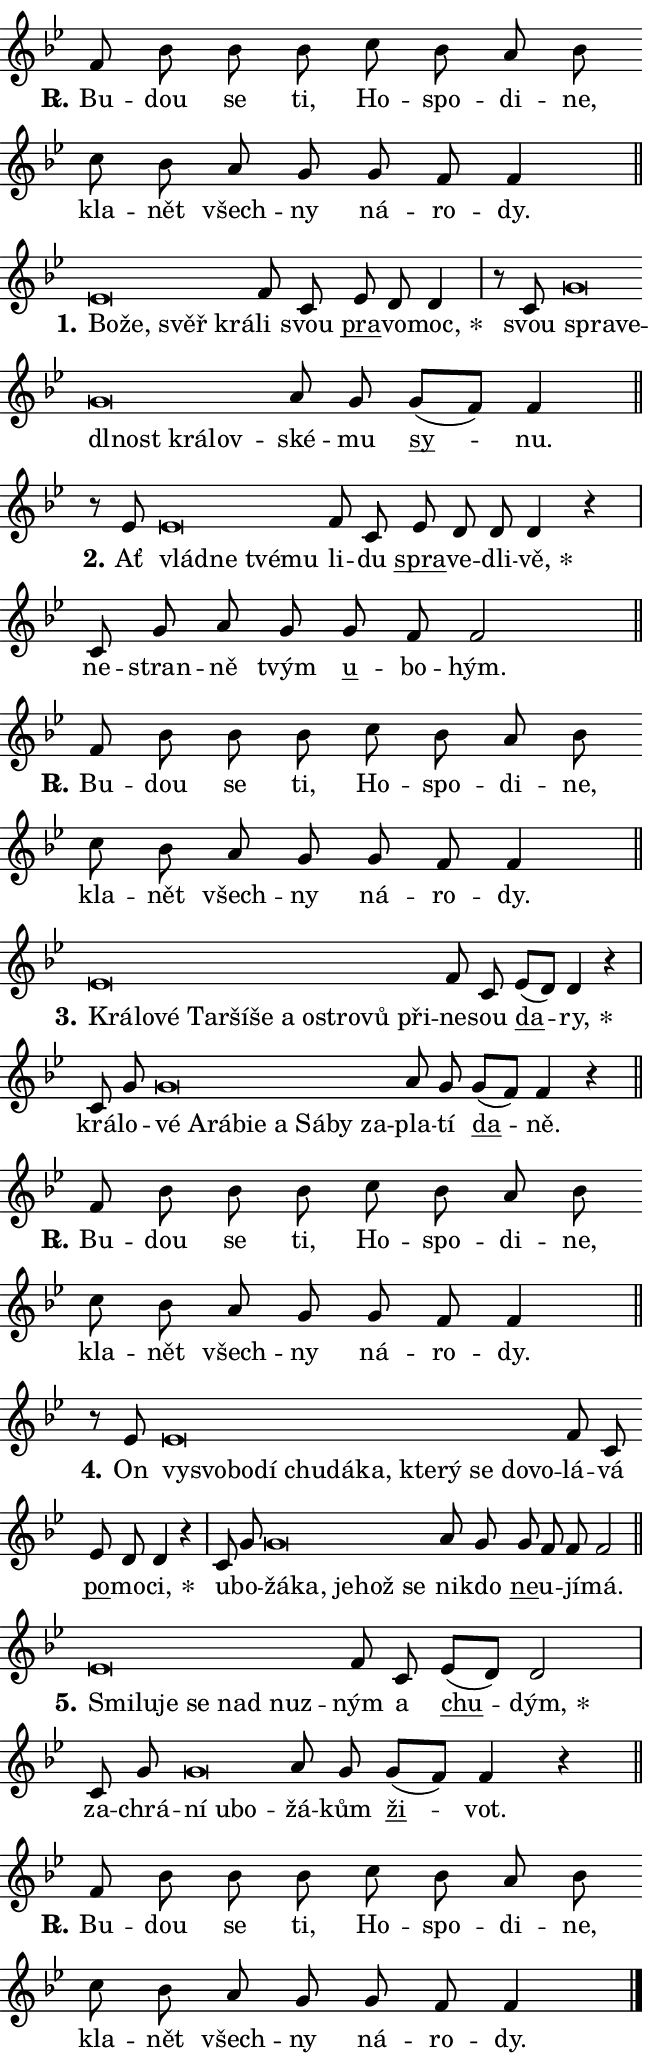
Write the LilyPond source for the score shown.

\version "2.24.0"
\header { tagline = "" }
\paper {
  indent = 0\cm
  top-margin = 0\cm
  right-margin = 0.13\cm % to fit lyric hyphens
  bottom-margin = 0\cm
  left-margin = 0\cm
  paper-width = 11\cm
  page-breaking = #ly:one-page-breaking
  system-system-spacing.basic-distance = #11
  score-system-spacing.basic-distance = #11
  ragged-last = ##f
}


%% Author: Thomas Morley
%% https://lists.gnu.org/archive/html/lilypond-user/2020-05/msg00002.html
#(define (line-position grob)
"Returns position of @var[grob} in current system:
   @code{'start}, if at first time-step
   @code{'end}, if at last time-step
   @code{'middle} otherwise
"
  (let* ((col (ly:item-get-column grob))
         (ln (ly:grob-object col 'left-neighbor))
         (rn (ly:grob-object col 'right-neighbor))
         (col-to-check-left (if (ly:grob? ln) ln col))
         (col-to-check-right (if (ly:grob? rn) rn col))
         (break-dir-left
           (and
             (ly:grob-property col-to-check-left 'non-musical #f)
             (ly:item-break-dir col-to-check-left)))
         (break-dir-right
           (and
             (ly:grob-property col-to-check-right 'non-musical #f)
             (ly:item-break-dir col-to-check-right))))
        (cond ((eqv? 1 break-dir-left) 'start)
              ((eqv? -1 break-dir-right) 'end)
              (else 'middle))))

#(define (tranparent-at-line-position vctor)
  (lambda (grob)
  "Relying on @code{line-position} select the relevant enry from @var{vctor}.
Used to determine transparency,"
    (case (line-position grob)
      ((end) (not (vector-ref vctor 0)))
      ((middle) (not (vector-ref vctor 1)))
      ((start) (not (vector-ref vctor 2))))))

noteHeadBreakVisibility =
#(define-music-function (break-visibility)(vector?)
"Makes @code{NoteHead}s transparent relying on @var{break-visibility}"
#{
  \override NoteHead.transparent =
    #(tranparent-at-line-position break-visibility)
#})

#(define delete-ledgers-for-transparent-note-heads
  (lambda (grob)
    "Reads whether a @code{NoteHead} is transparent.
If so this @code{NoteHead} is removed from @code{'note-heads} from
@var{grob}, which is supposed to be @code{LedgerLineSpanner}.
As a result ledgers are not printed for this @code{NoteHead}"
    (let* ((nhds-array (ly:grob-object grob 'note-heads))
           (nhds-list
             (if (ly:grob-array? nhds-array)
                 (ly:grob-array->list nhds-array)
                 '()))
           ;; Relies on the transparent-property being done before
           ;; Staff.LedgerLineSpanner.after-line-breaking is executed.
           ;; This is fragile ...
           (to-keep
             (remove
               (lambda (nhd)
                 (ly:grob-property nhd 'transparent #f))
               nhds-list)))
      ;; TODO find a better method to iterate over grob-arrays, similiar
      ;; to filter/remove etc for lists
      ;; For now rebuilt from scratch
      (set! (ly:grob-object grob 'note-heads)  '())
      (for-each
        (lambda (nhd)
          (ly:pointer-group-interface::add-grob grob 'note-heads nhd))
        to-keep))))

squashNotes = {
  \override NoteHead.X-extent = #'(-0.2 . 0.2)
  \override NoteHead.Y-extent = #'(-0.75 . 0)
  \override NoteHead.stencil =
    #(lambda (grob)
       (let ((pos (ly:grob-property grob 'staff-position)))
         (begin
           (if (< pos -7) (display "ERROR: Lower brevis then expected\n") (display ""))
           (if (<= pos -6) ly:text-interface::print ly:note-head::print))))
}
unSquashNotes = {
  \revert NoteHead.X-extent
  \revert NoteHead.Y-extent
  \revert NoteHead.stencil
}

hideNotes = \noteHeadBreakVisibility #begin-of-line-visible
unHideNotes = \noteHeadBreakVisibility #all-visible

% work-around for resetting accidentals
% https://lilypond.org/doc/v2.23/Documentation/notation/displaying-rhythms#unmetered-music
cadenzaMeasure = {
  \cadenzaOff
  \partial 1024 s1024
  \cadenzaOn
}

#(define-markup-command (accent layout props text) (markup?)
  "Underline accented syllable"
  (interpret-markup layout props
    #{\markup \override #'(offset . 4.3) \underline { #text }#}))

responsum = \markup \concat {
  "R" \hspace #-1.05 \path #0.1 #'((moveto 0 0.07) (lineto 0.9 0.8)) \hspace #0.05 "."
}

spaceSize = #0.6828661417322834 % exact space size for TeX Gyre Schola

\layout {
  \context {
    \Staff
    \remove "Time_signature_engraver"
    \override LedgerLineSpanner.after-line-breaking = #delete-ledgers-for-transparent-note-heads
  }
  \context {
    \Lyrics {
      \override LyricSpace.minimum-distance = \spaceSize
      \override LyricText.font-name = #"TeX Gyre Schola"
      \override LyricText.font-size = 1
      \override StanzaNumber.font-name = #"TeX Gyre Schola Bold"
      \override StanzaNumber.font-size = 1
    }
  }
  \context {
    \Score 
    \override NoteHead.text =
      #(lambda (grob) 
        (let ((pos (ly:grob-property grob 'staff-position)))
          #{\markup {
            \combine
              \halign #-0.55 \raise #(if (= pos -6) 0 0.5) \override #'(thickness . 2) \draw-line #'(3.2 . 0)
              \musicglyph "noteheads.sM1"
          }#}))
  }
}

% magnetic-lyrics.ily
%
%   written by
%     Jean Abou Samra <jean@abou-samra.fr>
%     Werner Lemberg <wl@gnu.org>
%
%   adapted by
%     Jiri Hon <jiri.hon@gmail.com>
%
% Version 2022-Apr-15

% https://www.mail-archive.com/lilypond-user@gnu.org/msg149350.html

#(define (Left_hyphen_pointer_engraver context)
   "Collect syllable-hyphen-syllable occurrences in lyrics and store
them in properties.  This engraver only looks to the left.  For
example, if the lyrics input is @code{foo -- bar}, it does the
following.

@itemize @bullet
@item
Set the @code{text} property of the @code{LyricHyphen} grob between
@q{foo} and @q{bar} to @code{foo}.

@item
Set the @code{left-hyphen} property of the @code{LyricText} grob with
text @q{foo} to the @code{LyricHyphen} grob between @q{foo} and
@q{bar}.
@end itemize

Use this auxiliary engraver in combination with the
@code{lyric-@/text::@/apply-@/magnetic-@/offset!} hook."
   (let ((hyphen #f)
         (text #f))
     (make-engraver
      (acknowledgers
       ((lyric-syllable-interface engraver grob source-engraver)
        (set! text grob)))
      (end-acknowledgers
       ((lyric-hyphen-interface engraver grob source-engraver)
        ;(when (not (grob::has-interface grob 'lyric-space-interface))
          (set! hyphen grob)));)
      ((stop-translation-timestep engraver)
       (when (and text hyphen)
         (ly:grob-set-object! text 'left-hyphen hyphen))
       (set! text #f)
       (set! hyphen #f)))))

#(define (lyric-text::apply-magnetic-offset! grob)
   "If the space between two syllables is less than the value in
property @code{LyricText@/.details@/.squash-threshold}, move the right
syllable to the left so that it gets concatenated with the left
syllable.

Use this function as a hook for
@code{LyricText@/.after-@/line-@/breaking} if the
@code{Left_@/hyphen_@/pointer_@/engraver} is active."
   (let ((hyphen (ly:grob-object grob 'left-hyphen #f)))
     (when hyphen
       (let ((left-text (ly:spanner-bound hyphen LEFT)))
         (when (grob::has-interface left-text 'lyric-syllable-interface)
           (let* ((common (ly:grob-common-refpoint grob left-text X))
                  (this-x-ext (ly:grob-extent grob common X))
                  (left-x-ext
                   (begin
                     ;; Trigger magnetism for left-text.
                     (ly:grob-property left-text 'after-line-breaking)
                     (ly:grob-extent left-text common X)))
                  ;; `delta` is the gap width between two syllables.
                  (delta (- (interval-start this-x-ext)
                            (interval-end left-x-ext)))
                  (details (ly:grob-property grob 'details))
                  (threshold (assoc-get 'squash-threshold details 0.2)))
             (when (< delta threshold)
               (let* (;; We have to manipulate the input text so that
                      ;; ligatures crossing syllable boundaries are not
                      ;; disabled.  For languages based on the Latin
                      ;; script this is essentially a beautification.
                      ;; However, for non-Western scripts it can be a
                      ;; necessity.
                      (lt (ly:grob-property left-text 'text))
                      (rt (ly:grob-property grob 'text))
                      (is-space (grob::has-interface hyphen 'lyric-space-interface))
                      (space (if is-space " " ""))
                      (extra-delta (if is-space spaceSize 0))
                      ;; Append new syllable.
                      (ltrt-space (if (and (string? lt) (string? rt))
                                (string-append lt space rt)
                                (make-concat-markup (list lt space rt))))
                      ;; Right-align `ltrt` to the right side.
                      (ltrt-space-markup (grob-interpret-markup
                               grob
                               (make-translate-markup
                                (cons (interval-length this-x-ext) 0)
                                (make-right-align-markup ltrt-space)))))
                 (begin
                   ;; Don't print `left-text`.
                   (ly:grob-set-property! left-text 'stencil #f)
                   ;; Set text and stencil (which holds all collected
                   ;; syllables so far) and shift it to the left.
                   (ly:grob-set-property! grob 'text ltrt-space)
                   (ly:grob-set-property! grob 'stencil ltrt-space-markup)
                   (ly:grob-translate-axis! grob (- (- delta extra-delta)) X))))))))))


#(define (lyric-hyphen::displace-bounds-first grob)
   ;; Make very sure this callback isn't triggered too early.
   (let ((left (ly:spanner-bound grob LEFT))
         (right (ly:spanner-bound grob RIGHT)))
     (ly:grob-property left 'after-line-breaking)
     (ly:grob-property right 'after-line-breaking)
     (ly:lyric-hyphen::print grob)))

squashThreshold = #0.4

\layout {
  \context {
    \Lyrics
    \consists #Left_hyphen_pointer_engraver
    \override LyricText.after-line-breaking =
      #lyric-text::apply-magnetic-offset!
    \override LyricHyphen.stencil = #lyric-hyphen::displace-bounds-first
    \override LyricText.details.squash-threshold = \squashThreshold
    \override LyricHyphen.minimum-distance = 0
    \override LyricHyphen.minimum-length = \squashThreshold
  }
}

squashText = \override LyricText.details.squash-threshold = 9999
unSquashText = \override LyricText.details.squash-threshold = \squashThreshold

leftText = \override LyricText.self-alignment-X = #LEFT
unLeftText = \revert LyricText.self-alignment-X

starOffset = #(lambda (grob) 
                (let ((x_offset (ly:self-alignment-interface::aligned-on-x-parent grob)))
                  (if (= x_offset 0) 0 (+ x_offset 1.2))))

star = #(define-music-function (syllable)(string?)
"Append star separator at the end of a syllable"
#{
  \once \override LyricText.X-offset = #starOffset
  \lyricmode { \markup {
    #syllable
    \override #'((font-name . "TeX Gyre Schola Bold")) \hspace #0.2 \lower #0.65 \larger "*"
  } }
#})

starAccent = #(define-music-function (syllable)(string?)
"Append star separator at the end of a syllable and make accent"
#{
  \once \override LyricText.X-offset = #starOffset
  \lyricmode { \markup {
    \accent #syllable
    \override #'((font-name . "TeX Gyre Schola Bold")) \hspace #0.2 \lower #0.65 \larger "*"
  } }
#})

breath = #(define-music-function (syllable)(string?)
"Append breathing indicator at the end of a syllable"
#{
  \lyricmode { \markup { #syllable "+" } }
#})

optionalBreath = #(define-music-function (syllable)(string?)
"Append optional breathing indicator at the end of a syllable"
#{
  \lyricmode { \markup { #syllable "(+)" } }
#})


\score {
    <<
        \new Voice = "melody" { \cadenzaOn \key bes \major \relative { f'8 bes bes bes \bar "" c bes a bes \bar "" c bes a g \bar "" g f f4 \cadenzaMeasure \bar "||" \break } }
        \new Lyrics \lyricsto "melody" { \lyricmode { \set stanza = \responsum
Bu -- dou se ti, Ho -- spo -- di -- ne, kla -- nět všech -- ny ná -- ro -- dy. } }
    >>
    \layout {}
}

\score {
    <<
        \new Voice = "melody" { \cadenzaOn \key bes \major \relative { \squashNotes es'\breve*1/16 \hideNotes \breve*1/16 \bar "" \breve*1/16 \breve*1/16 \bar "" \unHideNotes \unSquashNotes f8 c \bar "" es d d4 \cadenzaMeasure \bar "|" r8 c \squashNotes g'\breve*1/16 \hideNotes \breve*1/16 \bar "" \breve*1/16 \bar "" \breve*1/16 \bar "" \breve*1/16 \breve*1/16 \bar "" \unHideNotes \unSquashNotes a8 g \bar "" g[( f)] f4 \cadenzaMeasure \bar "||" \break } }
        \new Lyrics \lyricsto "melody" { \lyricmode { \set stanza = "1."
\leftText Bo -- \squashText že, svěř krá -- \unLeftText \unSquashText li svou \markup \accent pra -- vo -- \star moc, svou \leftText spra -- \squashText ve -- dl -- nost krá -- lov -- \unLeftText \unSquashText ské -- mu \markup \accent sy -- nu. } }
    >>
    \layout {}
}

\score {
    <<
        \new Voice = "melody" { \cadenzaOn \key bes \major \relative { r8 es' \squashNotes es\breve*1/16 \hideNotes \breve*1/16 \bar "" \breve*1/16 \breve*1/16 \bar "" \unHideNotes \unSquashNotes f8 c \bar "" es d d d4 r \cadenzaMeasure \bar "|" c8 g' a g \bar "" g f f2 \cadenzaMeasure \bar "||" \break } }
        \new Lyrics \lyricsto "melody" { \lyricmode { \set stanza = "2."
Ať \leftText vlád -- \squashText ne tvé -- mu \unLeftText \unSquashText li -- du \markup \accent spra -- ve -- dli -- \star vě, ne -- stran -- ně tvým \markup \accent u -- bo -- hým. } }
    >>
    \layout {}
}

\score {
    <<
        \new Voice = "melody" { \cadenzaOn \key bes \major \relative { f'8 bes bes bes \bar "" c bes a bes \bar "" c bes a g \bar "" g f f4 \cadenzaMeasure \bar "||" \break } }
        \new Lyrics \lyricsto "melody" { \lyricmode { \set stanza = \responsum
Bu -- dou se ti, Ho -- spo -- di -- ne, kla -- nět všech -- ny ná -- ro -- dy. } }
    >>
    \layout {}
}

\score {
    <<
        \new Voice = "melody" { \cadenzaOn \key bes \major \relative { \squashNotes es'\breve*1/16 \hideNotes \breve*1/16 \bar "" \breve*1/16 \bar "" \breve*1/16 \bar "" \breve*1/16 \bar "" \breve*1/16 \bar "" \breve*1/16 \bar "" \breve*1/16 \bar "" \breve*1/16 \bar "" \breve*1/16 \breve*1/16 \bar "" \unHideNotes \unSquashNotes f8 c \bar "" es[( d)] d4 r \cadenzaMeasure \bar "|" c8 g' \bar "" \squashNotes g\breve*1/16 \hideNotes \breve*1/16 \bar "" \breve*1/16 \bar "" \breve*1/16 \bar "" \breve*1/16 \bar "" \breve*1/16 \bar "" \breve*1/16 \bar "" \breve*1/16 \breve*1/16 \bar "" \unHideNotes \unSquashNotes a8 g \bar "" g[( f)] f4 r \cadenzaMeasure \bar "||" \break } }
        \new Lyrics \lyricsto "melody" { \lyricmode { \set stanza = "3."
\leftText Krá -- \squashText lo -- vé Tar -- ší -- še a o -- stro -- vů při -- \unLeftText \unSquashText ne -- sou \markup \accent da -- \star ry, krá -- lo -- \leftText vé \squashText A -- rá -- bi -- e a Sá -- by za -- \unLeftText \unSquashText pla -- tí \markup \accent da -- ně. } }
    >>
    \layout {}
}

\score {
    <<
        \new Voice = "melody" { \cadenzaOn \key bes \major \relative { f'8 bes bes bes \bar "" c bes a bes \bar "" c bes a g \bar "" g f f4 \cadenzaMeasure \bar "||" \break } }
        \new Lyrics \lyricsto "melody" { \lyricmode { \set stanza = \responsum
Bu -- dou se ti, Ho -- spo -- di -- ne, kla -- nět všech -- ny ná -- ro -- dy. } }
    >>
    \layout {}
}

\score {
    <<
        \new Voice = "melody" { \cadenzaOn \key bes \major \relative { r8 es' \squashNotes es\breve*1/16 \hideNotes \breve*1/16 \bar "" \breve*1/16 \bar "" \breve*1/16 \bar "" \breve*1/16 \bar "" \breve*1/16 \bar "" \breve*1/16 \bar "" \breve*1/16 \bar "" \breve*1/16 \bar "" \breve*1/16 \bar "" \breve*1/16 \breve*1/16 \bar "" \unHideNotes \unSquashNotes f8 c \bar "" es d d4 r \cadenzaMeasure \bar "|" c8 g' \bar "" \squashNotes g\breve*1/16 \hideNotes \breve*1/16 \bar "" \breve*1/16 \bar "" \breve*1/16 \breve*1/16 \bar "" \unHideNotes \unSquashNotes a8 g \bar "" g f f f2 \cadenzaMeasure \bar "||" \break } }
        \new Lyrics \lyricsto "melody" { \lyricmode { \set stanza = "4."
On \leftText vy -- \squashText svo -- bo -- dí chu -- dá -- ka, kte -- rý se do -- vo -- \unLeftText \unSquashText lá -- vá \markup \accent po -- mo -- \star ci, u -- bo -- \leftText žá -- \squashText ka, je -- hož se \unLeftText \unSquashText ni -- kdo \markup \accent ne -- u -- jí -- má. } }
    >>
    \layout {}
}

\score {
    <<
        \new Voice = "melody" { \cadenzaOn \key bes \major \relative { \squashNotes es'\breve*1/16 \hideNotes \breve*1/16 \bar "" \breve*1/16 \bar "" \breve*1/16 \bar "" \breve*1/16 \breve*1/16 \bar "" \unHideNotes \unSquashNotes f8 c \bar "" es[( d)] d2 \cadenzaMeasure \bar "|" c8 g' \bar "" \squashNotes g\breve*1/16 \hideNotes \breve*1/16 \breve*1/16 \bar "" \unHideNotes \unSquashNotes a8 g \bar "" g[( f)] f4 r \cadenzaMeasure \bar "||" \break } }
        \new Lyrics \lyricsto "melody" { \lyricmode { \set stanza = "5."
\leftText Smi -- \squashText lu -- je se nad nuz -- \unLeftText \unSquashText ným a \markup \accent chu -- \star dým, za -- chrá -- \leftText ní \squashText u -- bo -- \unLeftText \unSquashText žá -- kům \markup \accent ži -- vot. } }
    >>
    \layout {}
}

\score {
    <<
        \new Voice = "melody" { \cadenzaOn \key bes \major \relative { f'8 bes bes bes \bar "" c bes a bes \bar "" c bes a g \bar "" g f f4 \cadenzaMeasure \bar "||" \break } \bar "|." }
        \new Lyrics \lyricsto "melody" { \lyricmode { \set stanza = \responsum
Bu -- dou se ti, Ho -- spo -- di -- ne, kla -- nět všech -- ny ná -- ro -- dy. } }
    >>
    \layout {}
}
